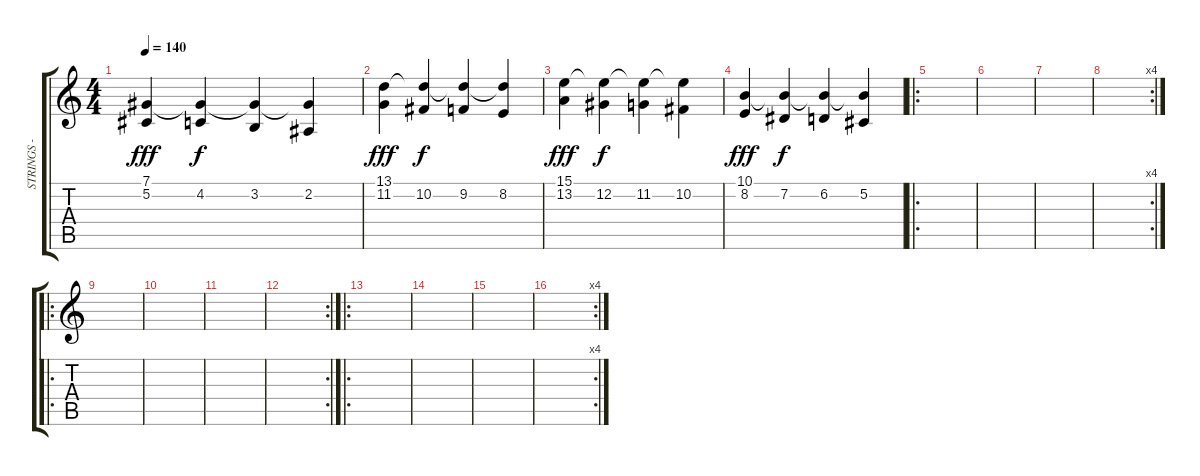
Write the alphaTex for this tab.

\track ("STRINGS - JOBI" "STRINGS - ") {instrument stringensemble2}
\staff {score tabs}
\tuning (Db4 Ab3 E3 B2 Gb2 B1) {hide}
\ts (4 4)
\tempo 140
\clef g2
\ks c
(7.1 5.2).4{dy fff} (7.1{t} 4.2).4{dy f} (7.1{t} 3.2).4 (7.1{t} 2.2).4 |
(13.1 11.2).4{dy fff} (13.1{t} 10.2).4{dy f} (13.1{t} 9.2).4 (13.1{t} 8.2).4 |
(15.1 13.2).4{dy fff} (15.1{t} 12.2).4{dy f} (15.1{t} 11.2).4 (15.1{t} 10.2).4 |
(10.1 8.2).4{dy fff} (10.1{t} 7.2).4{dy f} (10.1{t} 6.2).4 (10.1{t} 5.2).4 |
\ro
|
|
|
\rc 4
|
\ro
|
|
|
\rc 2
|
\ro
|
|
|
\rc 4
